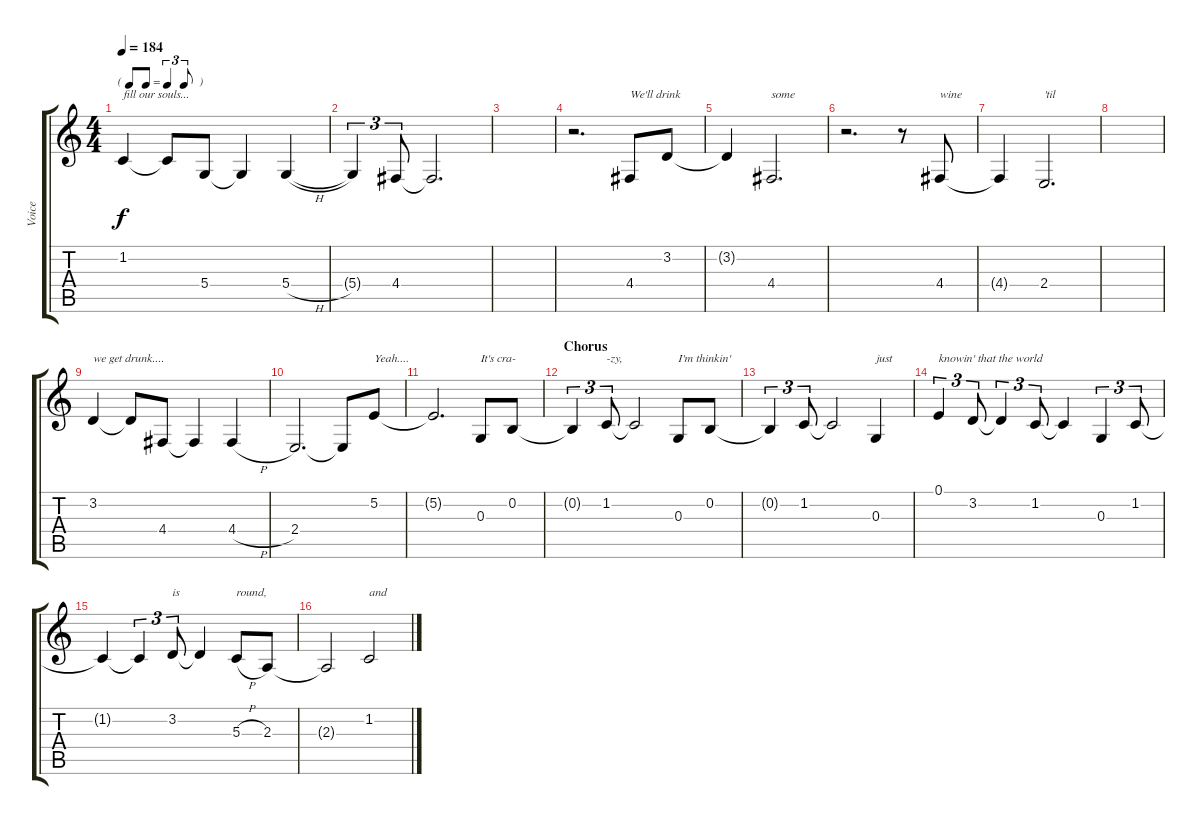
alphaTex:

\track ("Voice" "Voice") {instrument clarinet}
\staff {score tabs}
\tuning (E4 B3 G3 D3 A2 E2) {hide}
\ts (4 4)
\tf triplet8th
\tempo 184
\clef g2
\ks c
1.2.4{txt "fill our souls..." dy f} 1.2{t}.8 5.4.8 5.4{t}.4 5.4{h}.4 |
5.4{t}.4{tu (3 2)} 4.4.8{tu (3 2)} 4.4{t}.2{d} |
|
r.2{d} 4.4.8{txt "We'll drink"} 3.2.8 |
3.2{t}.4 4.4.2{d txt "some"} |
r.2{d} r.8 4.4.8{txt "wine"} |
4.4{t}.4 2.4.2{d txt "'til"} |
|
3.2.4{txt "we get drunk...."} 3.2{t}.8 4.4.8 4.4{t}.4 4.4{h}.4 |
2.4.2{d} 2.4{t}.8 5.2.8{txt "Yeah...." volume 11} |
5.2{t}.2{d} 0.3.8{txt "It's cra-"} 0.2.8 |
\section ("" "Chorus")
0.2{t}.4{tu (3 2)} 1.2.8{tu (3 2) txt "-zy,"} 1.2{t}.2 0.3.8{txt "I'm thinkin'"} 0.2.8 |
0.2{t}.4{tu (3 2)} 1.2.8{tu (3 2)} 1.2{t}.2 0.3.4{txt "just"} |
0.1.4{tu (3 2) txt "knowin' that the world"} 3.2.8{tu (3 2)} 3.2{t}.4{tu (3 2)} 1.2.8{tu (3 2)} 1.2{t}.4 0.3.4{tu (3 2)} 1.2.8{tu (3 2)} |
1.2{t}.4 1.2{t}.4{tu (3 2)} 3.2.8{tu (3 2) txt "is"} 3.2{t}.4 5.3{h}.8{txt "round,"} 2.3.8 |
2.3{t}.2 1.2.2{txt "and"}
